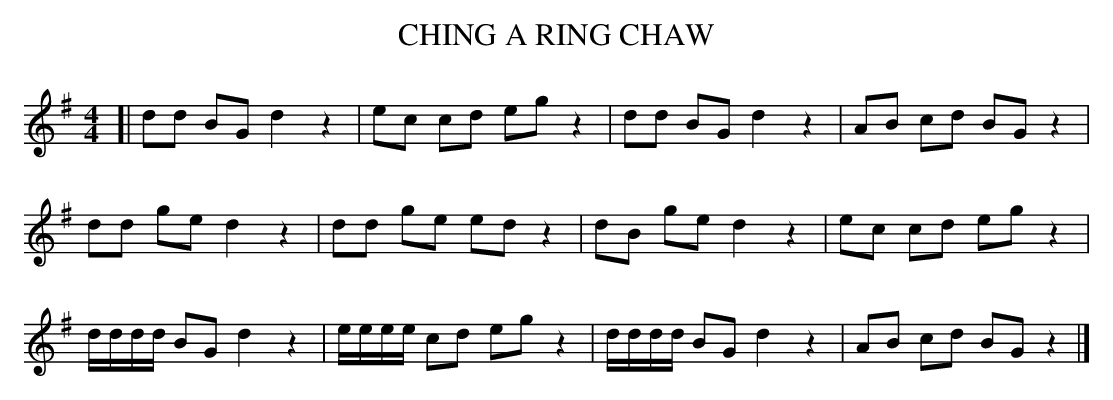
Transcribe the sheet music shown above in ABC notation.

X:1
T: CHING A RING CHAW
M: 4/4
L: 1/8
K: G
[|\
dd BG d2 z2 | ec cd eg z2 |\
dd BG d2 z2 | AB cd BG z2 |
dd ge d2 z2 | dd ge ed z2 |\
dB ge d2 z2 | ec cd eg z2 |
d/d/d/d/ BG d2 z2 | e/e/e/e/ cd eg z2 |\
d/d/d/d/ BG d2 z2 | AB cd BG z2 |]
